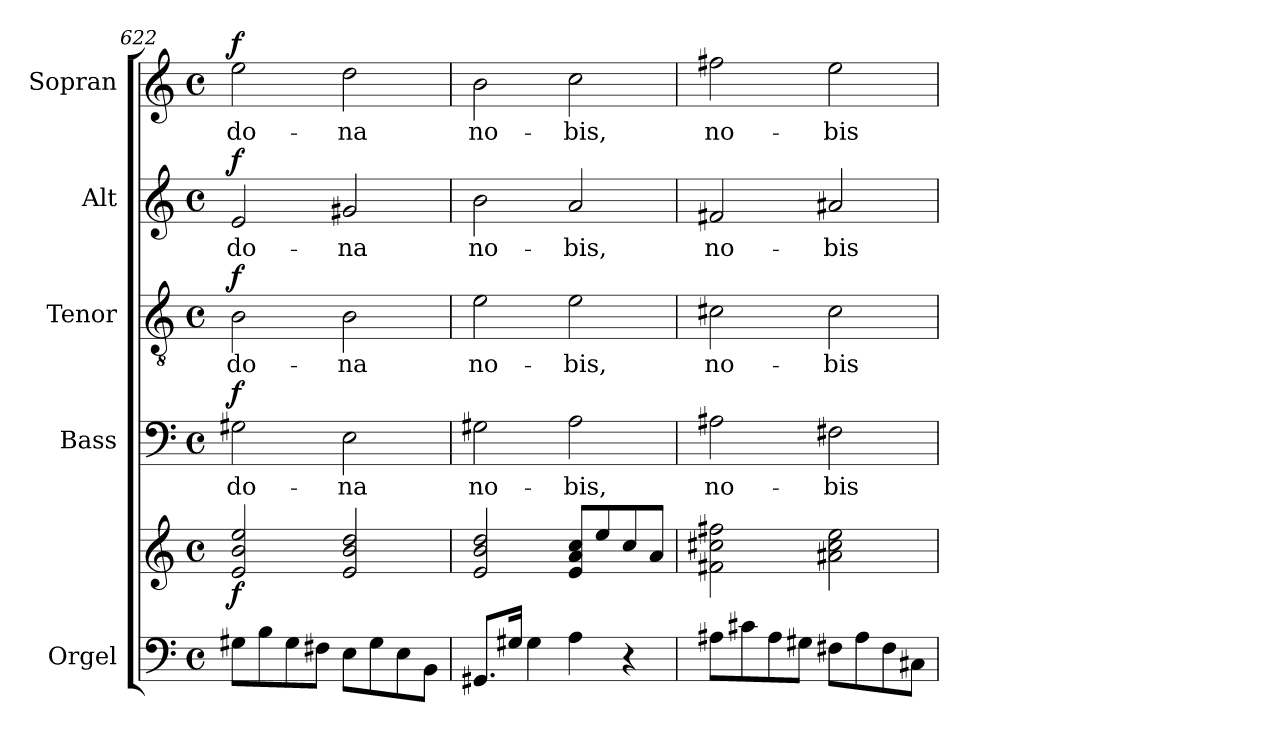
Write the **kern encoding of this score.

**kern	**kern	**dynam	**kern	**text	**dynam	**kern	**text	**dynam	**kern	**text	**dynam	**kern	**text	**dynam
*part5	*part5	*part5	*part4	*part4	*part4	*part3	*part3	*part3	*part2	*part2	*part2	*part1	*part1	*part1
*staff6	*staff5	*staff5/6	*staff4	*staff4	*staff4	*staff3	*staff3	*staff3	*staff2	*staff2	*staff2	*staff1	*staff1	*staff1
*I"Orgel	*	*	*I"Bass	*	*	*I"Tenor	*	*	*I"Alt	*	*	*I"Sopran	*	*
*I'Org.	*	*	*I'B.	*	*	*I'T.	*	*	*I'A.	*	*	*I'S.	*	*
*clefF4	*clefG2	*	*clefF4	*	*	*clefGv2	*	*	*clefG2	*	*	*clefG2	*	*
*k[]	*k[]	*	*k[]	*	*	*k[]	*	*	*k[]	*	*	*k[]	*	*
*C:	*C:	*	*C:	*	*	*C:	*	*	*C:	*	*	*C:	*	*
*M4/4	*M4/4	*	*M4/4	*	*	*M4/4	*	*	*M4/4	*	*	*M4/4	*	*
*met(c)	*met(c)	*	*met(c)	*	*	*met(c)	*	*	*met(c)	*	*	*met(c)	*	*
=622	=622	=622	=622	=622	=622	=622	=622	=622	=622	=622	=622	=622	=622	=622
!	!	!LO:DY:b	!	!LO:LY:b	!LO:DY:a	!	!LO:LY:b	!LO:DY:a	!	!LO:LY:b	!LO:DY:a	!	!LO:LY:b	!LO:DY:a
8G#X\L	2e/ 2b/ 2ee/	f	2G#X\	do-	f	2B\	do-	f	2e/	do-	f	2ee\	do-	f
8B\	.	.	.	.	.	.	.	.	.	.	.	.	.	.
8G#\	.	.	.	.	.	.	.	.	.	.	.	.	.	.
8F#X\J	.	.	.	.	.	.	.	.	.	.	.	.	.	.
!	!	!	!	!LO:LY:b	!	!	!LO:LY:b	!	!	!LO:LY:b	!	!	!LO:LY:b	!
8E\L	2e/ 2b/ 2dd/	.	2E\	-na	.	2B\	-na	.	2g#X/	-na	.	2dd\	-na	.
8G#\	.	.	.	.	.	.	.	.	.	.	.	.	.	.
8E\	.	.	.	.	.	.	.	.	.	.	.	.	.	.
8BB\J	.	.	.	.	.	.	.	.	.	.	.	.	.	.
=623	=623	=623	=623	=623	=623	=623	=623	=623	=623	=623	=623	=623	=623	=623
!	!	!	!	!LO:LY:b	!	!	!LO:LY:b	!	!	!LO:LY:b	!	!	!LO:LY:b	!
8.GG#X/L	2e/ 2b/ 2dd/	.	2G#X\	no-	.	2e\	no-	.	2b\	no-	.	2b\	no-	.
16G#X/Jk	.	.	.	.	.	.	.	.	.	.	.	.	.	.
4G#\	.	.	.	.	.	.	.	.	.	.	.	.	.	.
!	!	!	!	!LO:LY:b	!	!	!LO:LY:b	!	!	!LO:LY:b	!	!	!LO:LY:b	!
4A\	8e/ 8a/ 8cc/L	.	2A\	-bis,	.	2e\	-bis,	.	2a/	-bis,	.	2cc\	-bis,	.
.	8ee/	.	.	.	.	.	.	.	.	.	.	.	.	.
4r	8cc/	.	.	.	.	.	.	.	.	.	.	.	.	.
.	8a/J	.	.	.	.	.	.	.	.	.	.	.	.	.
=624	=624	=624	=624	=624	=624	=624	=624	=624	=624	=624	=624	=624	=624	=624
!	!	!	!	!LO:LY:b	!	!	!LO:LY:b	!	!	!LO:LY:b	!	!	!LO:LY:b	!
8A#X\L	2f#X\ 2cc#X\ 2ff#X\	.	2A#X\	no-	.	2c#X\	no-	.	2f#X/	no-	.	2ff#X\	no-	.
8c#X\	.	.	.	.	.	.	.	.	.	.	.	.	.	.
8A#\	.	.	.	.	.	.	.	.	.	.	.	.	.	.
8G#X\J	.	.	.	.	.	.	.	.	.	.	.	.	.	.
!	!	!	!	!LO:LY:b	!	!	!LO:LY:b	!	!	!LO:LY:b	!	!	!LO:LY:b	!
8F#X\L	2a#X\ 2cc#\ 2ee\	.	2F#X\	-bis	.	2c#\	-bis	.	2a#X/	-bis	.	2ee\	-bis	.
8A#\	.	.	.	.	.	.	.	.	.	.	.	.	.	.
8F#\	.	.	.	.	.	.	.	.	.	.	.	.	.	.
8C#X\J	.	.	.	.	.	.	.	.	.	.	.	.	.	.
=	=	=	=	=	=	=	=	=	=	=	=	=	=	=
*-	*-	*-	*-	*-	*-	*-	*-	*-	*-	*-	*-	*-	*-	*-
